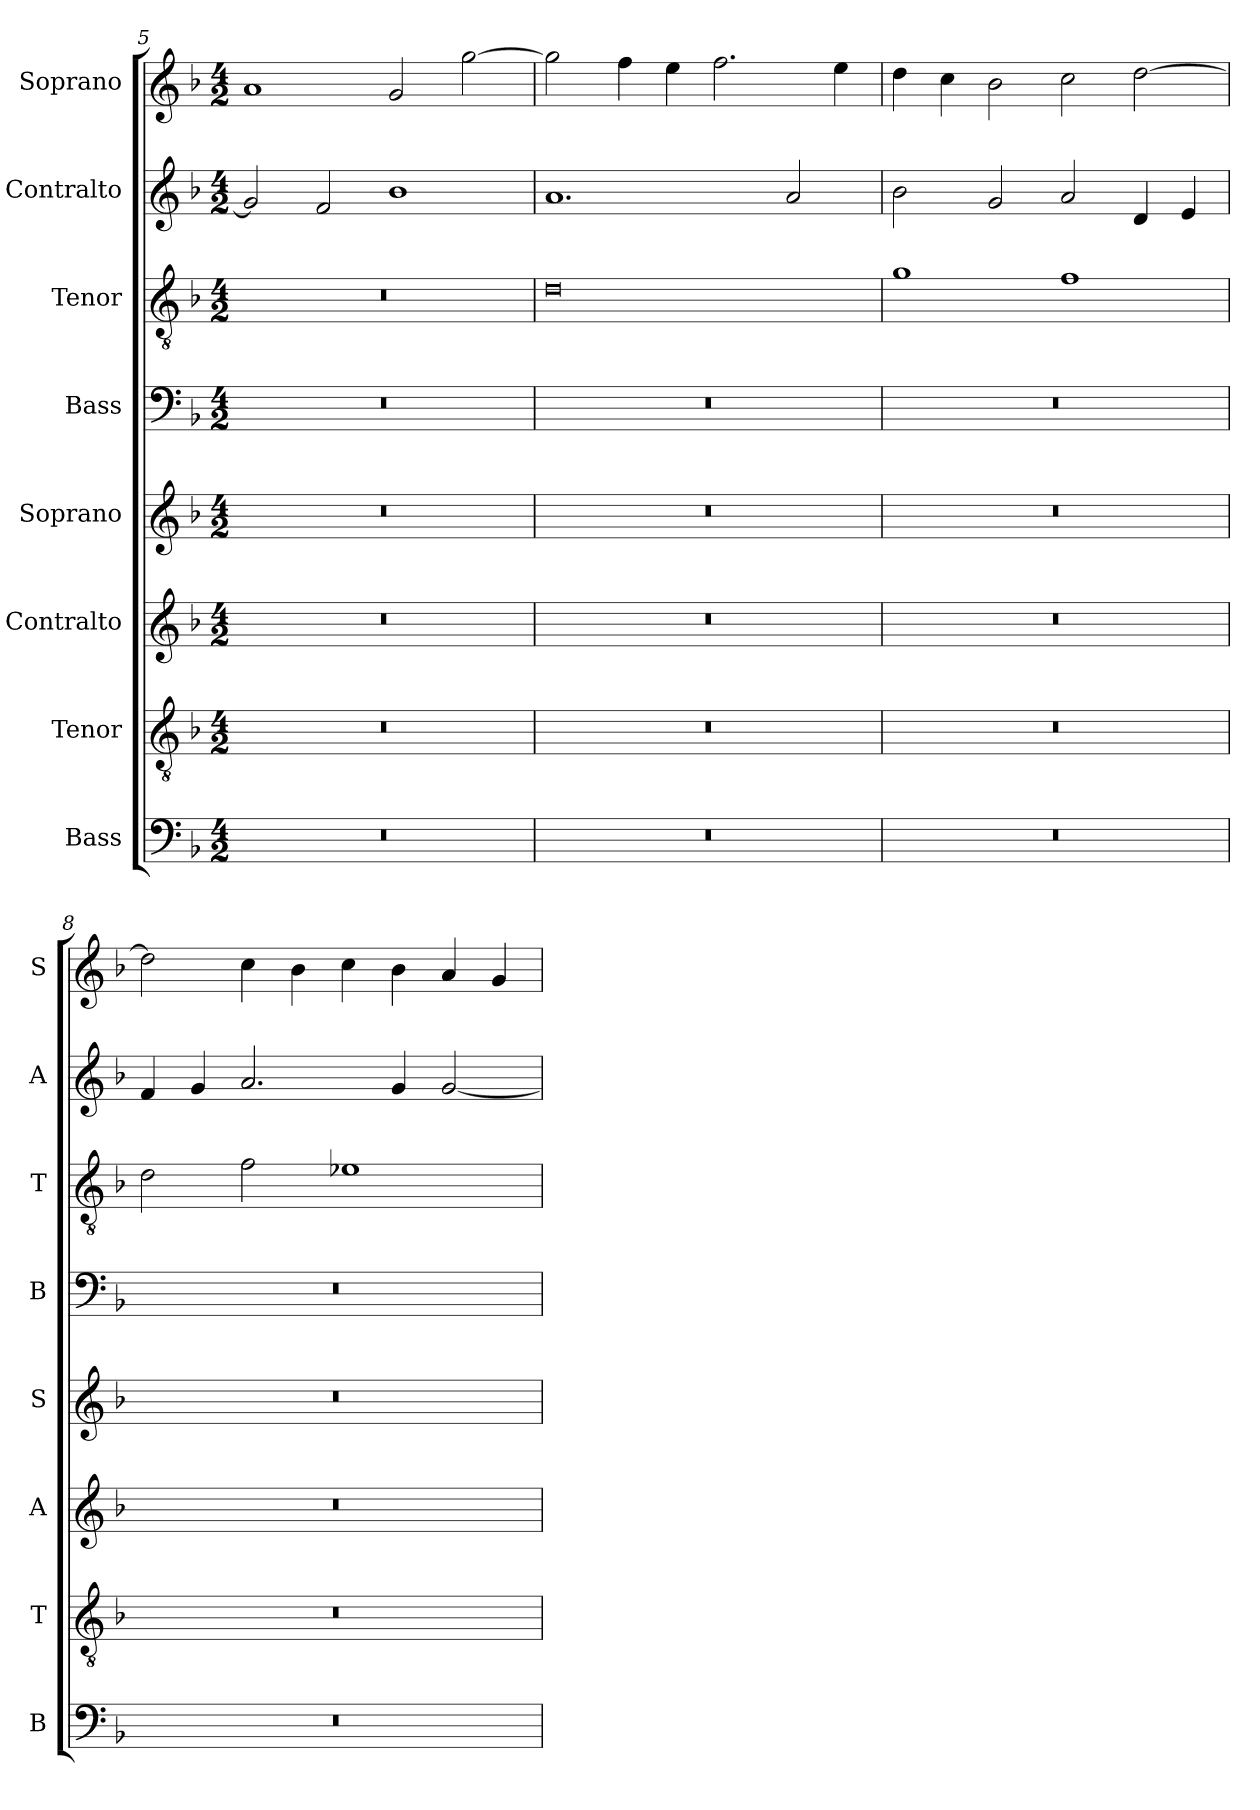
**kern	**kern	**kern	**kern	**kern	**kern	**kern	**kern
*part8	*part7	*part6	*part5	*part4	*part3	*part2	*part1
*staff8	*staff7	*staff6	*staff5	*staff4	*staff3	*staff2	*staff1
*I"Bass	*I"Tenor	*I"Contralto	*I"Soprano	*I"Bass	*I"Tenor	*I"Contralto	*I"Soprano
*I'B	*I'T	*I'A	*I'S	*I'B	*I'T	*I'A	*I'S
*clefF4	*clefGv2	*clefG2	*clefG2	*clefF4	*clefGv2	*clefG2	*clefG2
*k[b-]	*k[b-]	*k[b-]	*k[b-]	*k[b-]	*k[b-]	*k[b-]	*k[b-]
*G:dor	*G:dor	*G:dor	*G:dor	*G:dor	*G:dor	*G:dor	*G:dor
*M4/2	*M4/2	*M4/2	*M4/2	*M4/2	*M4/2	*M4/2	*M4/2
=5	=5	=5	=5	=5	=5	=5	=5
0r	0r	0r	0r	0r	0r	2g]	1a
.	.	.	.	.	.	2f	.
.	.	.	.	.	.	1b-	2g
.	.	.	.	.	.	.	[2gg
=6	=6	=6	=6	=6	=6	=6	=6
0r	0r	0r	0r	0r	0d	1.a	2gg]
.	.	.	.	.	.	.	4ff
.	.	.	.	.	.	.	4ee
.	.	.	.	.	.	.	2.ff
.	.	.	.	.	.	2a	.
.	.	.	.	.	.	.	4ee
=7	=7	=7	=7	=7	=7	=7	=7
0r	0r	0r	0r	0r	1g	2b-	4dd
.	.	.	.	.	.	.	4cc
.	.	.	.	.	.	2g	2b-
.	.	.	.	.	1f	2a	2cc
.	.	.	.	.	.	4d	[2dd
.	.	.	.	.	.	4e	.
=8	=8	=8	=8	=8	=8	=8	=8
0r	0r	0r	0r	0r	2d	4f	2dd]
.	.	.	.	.	.	4g	.
.	.	.	.	.	2f	2.a	4cc
.	.	.	.	.	.	.	4b-
.	.	.	.	.	1e-X	.	4cc
.	.	.	.	.	.	4g	4b-
.	.	.	.	.	.	[2g	4a
.	.	.	.	.	.	.	4g
=	=	=	=	=	=	=	=
*-	*-	*-	*-	*-	*-	*-	*-
